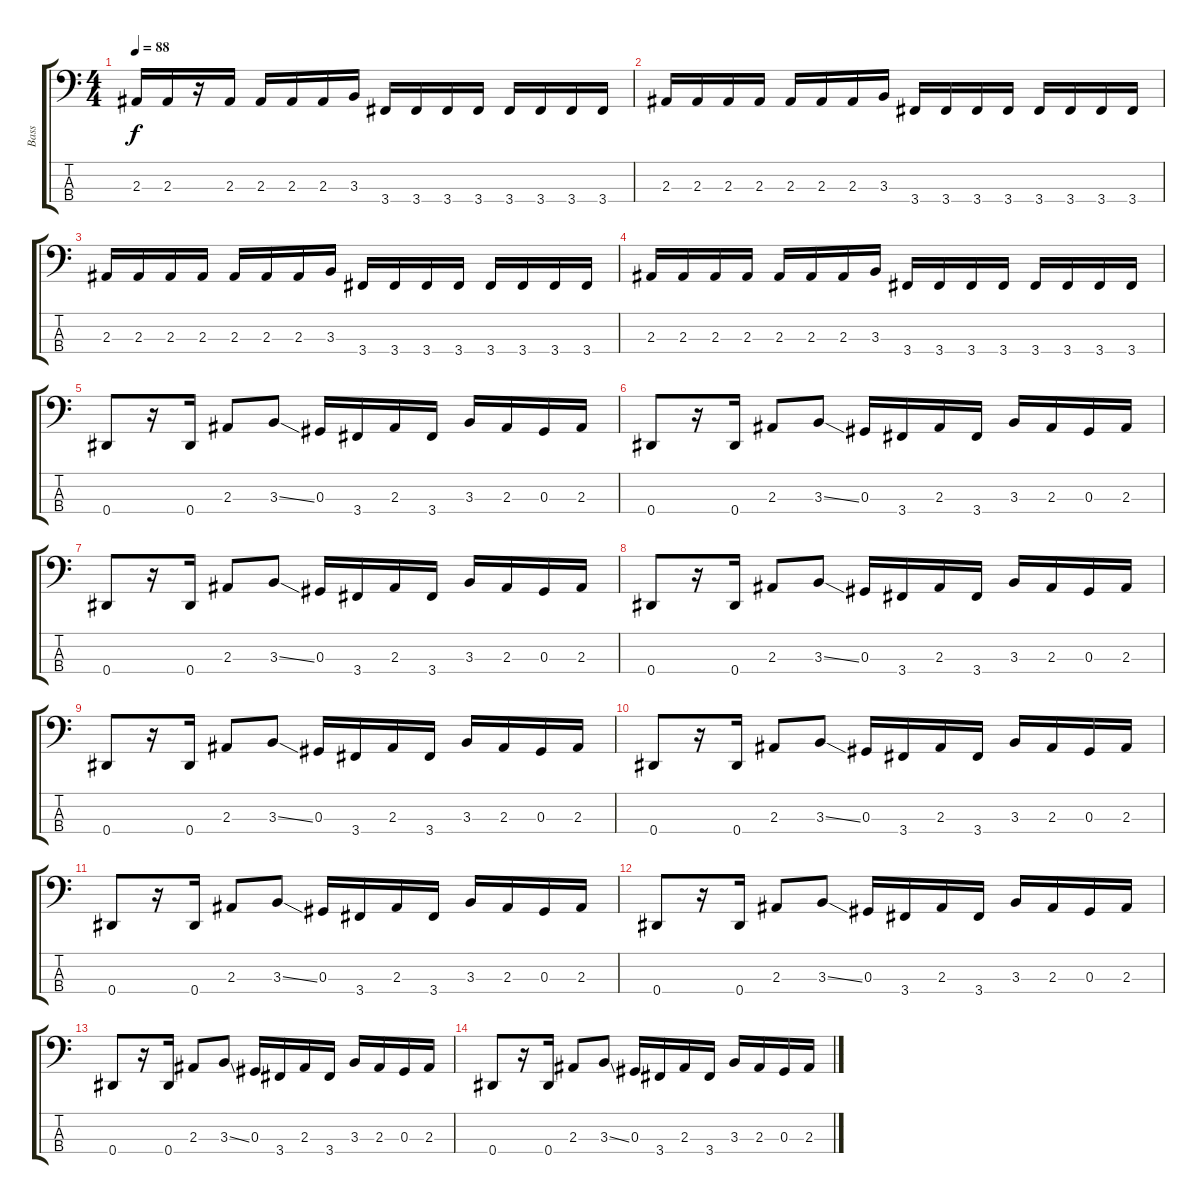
\track ("Bass" "Bass") {instrument electricbassfinger}
\staff {score tabs}
\tuning (Gb2 Db2 Ab1 Eb1) {hide}
\ts (4 4)
\tempo 88
\clef f4
\ks c
2.3.16{dy f} 2.3.16 r.16 2.3.16 2.3.16 2.3.16 2.3.16 3.3.16 3.4.16 3.4.16 3.4.16 3.4.16 3.4.16 3.4.16 3.4.16 3.4.16 |
2.3.16 2.3.16 2.3.16 2.3.16 2.3.16 2.3.16 2.3.16 3.3.16 3.4.16 3.4.16 3.4.16 3.4.16 3.4.16 3.4.16 3.4.16 3.4.16 |
2.3.16 2.3.16 2.3.16 2.3.16 2.3.16 2.3.16 2.3.16 3.3.16 3.4.16 3.4.16 3.4.16 3.4.16 3.4.16 3.4.16 3.4.16 3.4.16 |
2.3.16 2.3.16 2.3.16 2.3.16 2.3.16 2.3.16 2.3.16 3.3.16 3.4.16 3.4.16 3.4.16 3.4.16 3.4.16 3.4.16 3.4.16 3.4.16 |
0.4.8 r.16 0.4.16 2.3.8 3.3{ss}.8 0.3.16 3.4.16 2.3.16 3.4.16 3.3.16 2.3.16 0.3.16 2.3.16 |
0.4.8 r.16 0.4.16 2.3.8 3.3{ss}.8 0.3.16 3.4.16 2.3.16 3.4.16 3.3.16 2.3.16 0.3.16 2.3.16 |
0.4.8 r.16 0.4.16 2.3.8 3.3{ss}.8 0.3.16 3.4.16 2.3.16 3.4.16 3.3.16 2.3.16 0.3.16 2.3.16 |
0.4.8 r.16 0.4.16 2.3.8 3.3{ss}.8 0.3.16 3.4.16 2.3.16 3.4.16 3.3.16 2.3.16 0.3.16 2.3.16 |
0.4.8 r.16 0.4.16 2.3.8 3.3{ss}.8 0.3.16 3.4.16 2.3.16 3.4.16 3.3.16 2.3.16 0.3.16 2.3.16 |
0.4.8 r.16 0.4.16 2.3.8 3.3{ss}.8 0.3.16 3.4.16 2.3.16 3.4.16 3.3.16 2.3.16 0.3.16 2.3.16 |
0.4.8 r.16 0.4.16 2.3.8 3.3{ss}.8 0.3.16 3.4.16 2.3.16 3.4.16 3.3.16 2.3.16 0.3.16 2.3.16 |
0.4.8 r.16 0.4.16 2.3.8 3.3{ss}.8 0.3.16 3.4.16 2.3.16 3.4.16 3.3.16 2.3.16 0.3.16 2.3.16 |
0.4.8 r.16 0.4.16 2.3.8 3.3{ss}.8 0.3.16 3.4.16 2.3.16 3.4.16 3.3.16 2.3.16 0.3.16 2.3.16 |
0.4.8 r.16 0.4.16 2.3.8 3.3{ss}.8 0.3.16 3.4.16 2.3.16 3.4.16 3.3.16 2.3.16 0.3.16 2.3.16
